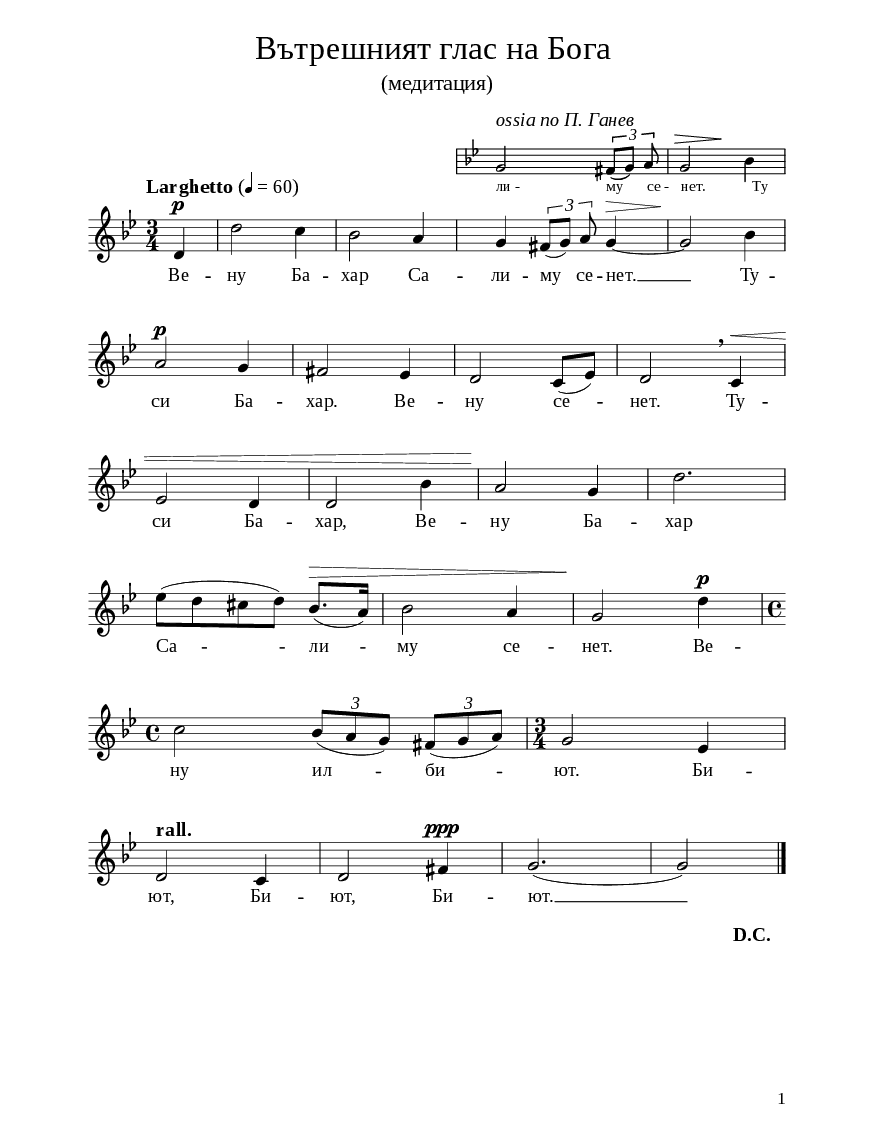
\version "2.24.4"

% include paper part and global functions
\include "include/globals.ily"

\bookpart {
  \label #'ref200
  \tocItem \markup "Вътрешният глас на Бога"
  \include "include/bookpart-paper.ily"
  \score {
    \include "include/score-layout.ily"

    \new Staff = main \relative c' {
      \clef treble
      \key g \minor
      \time 3/4
      \tempoFunc "Larghetto" 4 "60"
      \autoBeamOff

      \partial 4
      d4^\p | % 2
      d'2 c4 | % 3
      bes2 a4 | % 4
      <<
        {
          g4 \times 2/3 {
            fis8 ( [g8] ) a8
          }
          g4^\> ~ | % 5
          g2 \! bes4 \break | % 6
        }
        \new Staff \with {
          \override VerticalAxisGroup.default-staff-staff-spacing =
          #'((basic-distance . 9.5)
             (padding . -10))
          \remove "Time_signature_engraver"
          alignAboveContext = #"main"
          fontSize = #-1
          \override StaffSymbol.staff-space = #(magstep -2)
          \override StaffSymbol.thickness = #(magstep -2)
          firstClef = ##f
        }
        {
          \key g \minor
          g2_\markup {  "ли -                      му      се -   нет.            Ту" }  ^\markup { \large \italic "ossia по П. Ганев"}     \times 2/3 {
            fis8 ( [g8] )
            \once \override Hairpin.to-barline = ##f
            \once \override Hairpin.shorten-pair = #'(4 . -4)
            a8^\>
          } |
          g2\! bes4 \break |
        }
      >>
      a2^\p g4 | % 7
      fis2 es4 | % 8
      d2 c8 ( [es8] ) | % 9
      d2 \breathe  c4^\< \break
      es2 d4 | % 11
      d2 bes'4 | % 12
      a2 \!  g4 | % 13
      d'2. \break | % 14
      es8 ( [d8 cis8 d8] )  bes8.^\>  ( [a16] ) | % 15
      bes2 a4 | % 16
      g2 \! d'4^\p \break | % 17
      \time 4/4  c2
      \times 2/3  {
        bes8 [( a8 g8 )]
      }
      \times 2/3  {
        fis8 ( [g8 a8] )
      }
      | % 18
      \time 3/4  g2 es4 \break | % 19
      \tempo "rall." d2 c4 |
      d2 fis4^\ppp | % 21
      g2. ( | % 22
      g2 )\bar "|."
    }

    \addlyrics {
      Ве -- ну Ба
      -- хар Са -- ли -- му  се -- нет. __ Ту -- си Ба --
      хар. Ве -- ну се -- нет. Ту -- си Ба -- хар, Ве
      -- ну Ба -- хар Са -- ли -- му се -- нет. Ве --
      ну ил -- би -- ют. Би -- ют, Би -- ют, Би -- ют. __}

      \header {
        title = \titleFunc #'ref_desc_15 "Вътрешният глас на Бога " "Vătrešnijat glas na Boga"
        subtitle = \markup \normal-text \huge "(медитация)"

      }


      \midi{}

    } % score

    \markup \dc-one "D.C."


  } % bookpart

  % Più mosso
  %
